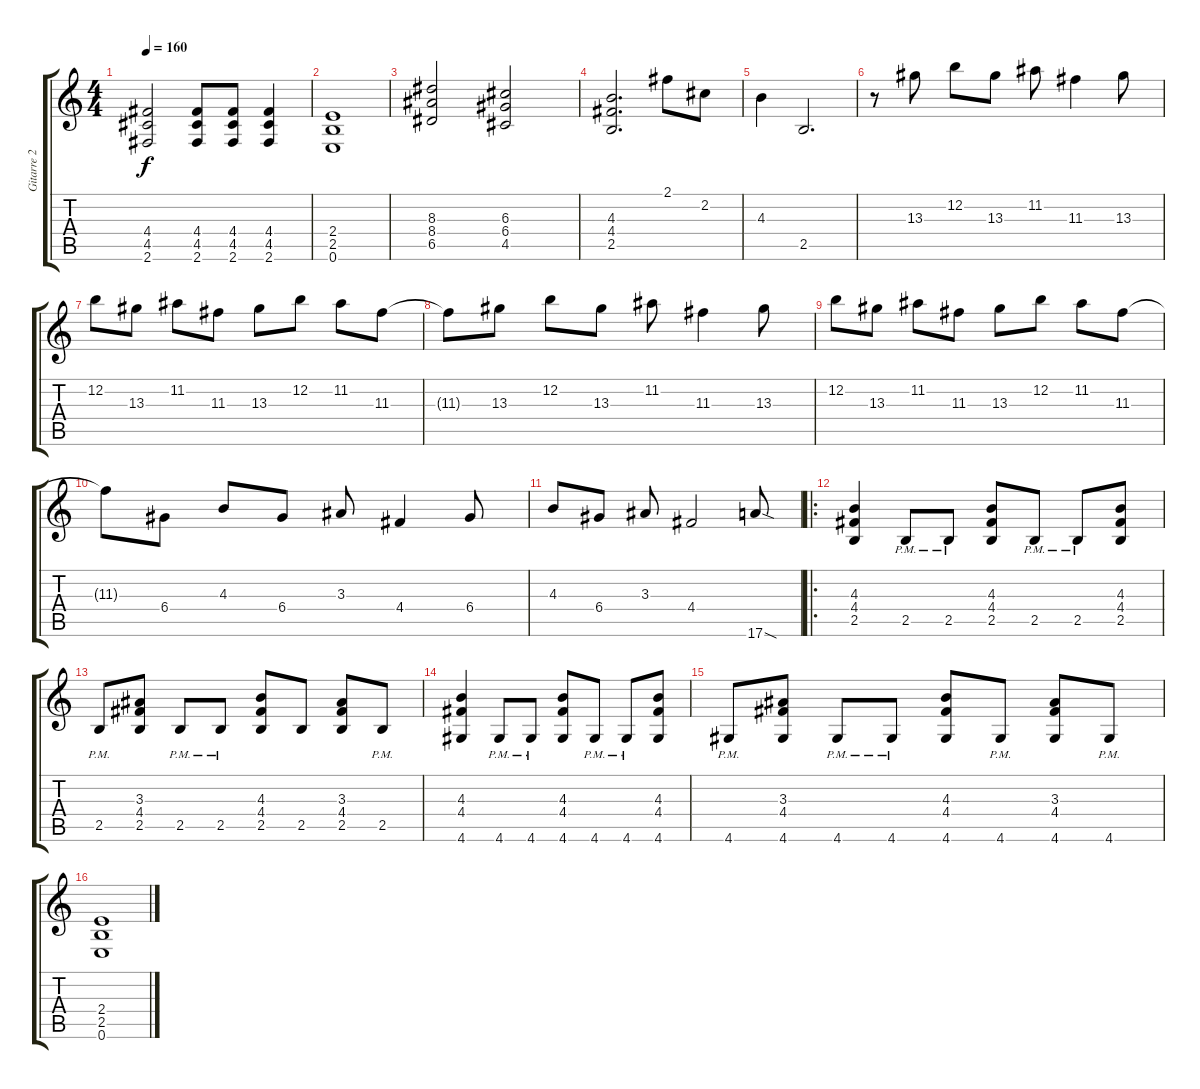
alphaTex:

\track ("Gitarre 2" "Gitarre 2") {instrument overdrivenguitar}
\staff {score tabs}
\tuning (E4 B3 G3 D3 A2 E2) {hide}
\ts (4 4)
\tempo 160
\clef g2
\ks c
(4.4 4.5 2.6).2{dy f} (4.4 4.5 2.6).8 (4.4 4.5 2.6).8 (4.4 4.5 2.6).4 |
(2.4 2.5 0.6).1 |
(8.3 8.4 6.5).2 (6.3 6.4 4.5).2 |
(4.3 4.4 2.5).2{d} 2.1.8 2.2.8 |
4.3.4 2.5.2{d} |
r.8 13.3.8 12.2.8 13.3.8 11.2.8 11.3.4 13.3.8 |
12.2.8 13.3.8 11.2.8 11.3.8 13.3.8 12.2.8 11.2.8 11.3.8 |
11.3{t}.8 13.3.8 12.2.8 13.3.8 11.2.8 11.3.4 13.3.8 |
12.2.8 13.3.8 11.2.8 11.3.8 13.3.8 12.2.8 11.2.8 11.3.8 |
11.3{t}.8 6.4.8 4.3.8 6.4.8 3.3.8 4.4.4 6.4.8 |
4.3.8 6.4.8 3.3.8 4.4.2 17.6{sod}.8 |
\ro
(4.3 4.4 2.5).4 2.5{pm}.8 2.5{pm}.8 (4.3 4.4 2.5).8 2.5{pm}.8 2.5{pm}.8 (4.3 4.4 2.5).8 |
2.5{pm}.8 (3.3 4.4 2.5).8 2.5{pm}.8 2.5{pm}.8 (4.3 4.4 2.5).8 2.5.8 (3.3 4.4 2.5).8 2.5{pm}.8 |
(4.3 4.4 4.6).4 4.6{pm}.8 4.6{pm}.8 (4.3 4.4 4.6).8 4.6{pm}.8 4.6{pm}.8 (4.3 4.4 4.6).8 |
4.6{pm}.8 (3.3 4.4 4.6).8 4.6{pm}.8 4.6{pm}.8 (4.3 4.4 4.6).8 4.6{pm}.8 (3.3 4.4 4.6).8 4.6{pm}.8 |
(2.4 2.5 0.6).1
